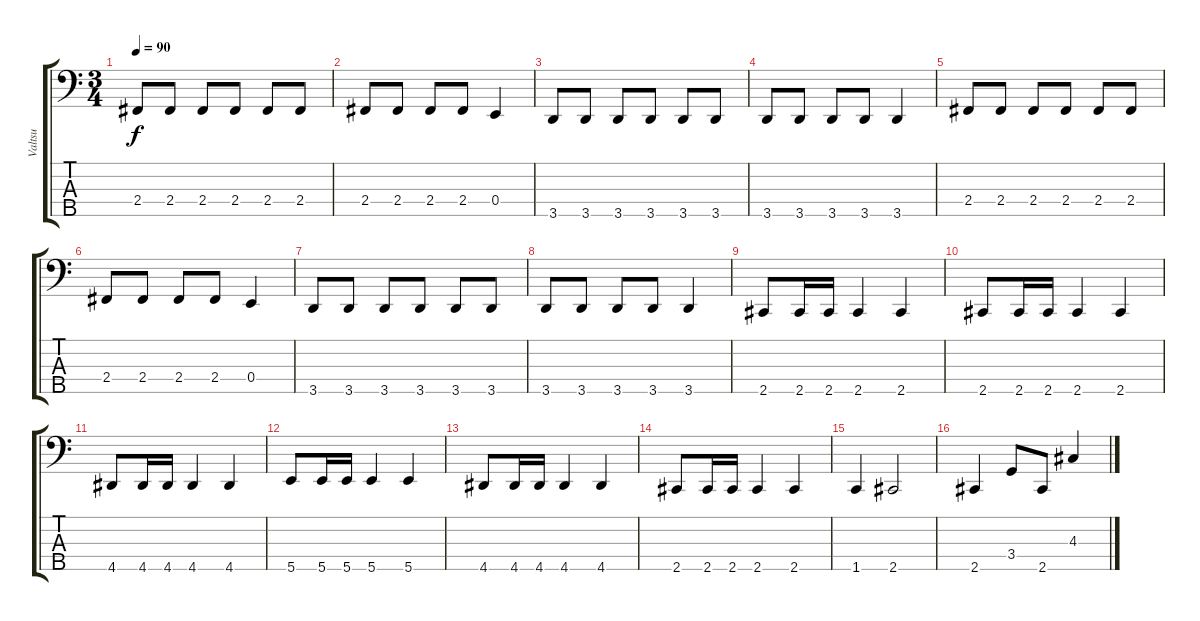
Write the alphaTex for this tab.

\track ("Valtsu" "Valtsu") {instrument electricbasspick}
\staff {score tabs}
\tuning (G2 D2 A1 E1 B0) {hide}
\ts (3 4)
\tempo 90
\clef f4
\ks c
2.4.8{dy f} 2.4.8 2.4.8 2.4.8 2.4.8 2.4.8 |
2.4.8 2.4.8 2.4.8 2.4.8 0.4.4 |
3.5.8 3.5.8 3.5.8 3.5.8 3.5.8 3.5.8 |
3.5.8 3.5.8 3.5.8 3.5.8 3.5.4 |
2.4.8 2.4.8 2.4.8 2.4.8 2.4.8 2.4.8 |
2.4.8 2.4.8 2.4.8 2.4.8 0.4.4 |
3.5.8 3.5.8 3.5.8 3.5.8 3.5.8 3.5.8 |
3.5.8 3.5.8 3.5.8 3.5.8 3.5.4 |
2.5.8 2.5.16 2.5.16 2.5.4 2.5.4 |
2.5.8 2.5.16 2.5.16 2.5.4 2.5.4 |
4.5.8 4.5.16 4.5.16 4.5.4 4.5.4 |
5.5.8 5.5.16 5.5.16 5.5.4 5.5.4 |
4.5.8 4.5.16 4.5.16 4.5.4 4.5.4 |
2.5.8 2.5.16 2.5.16 2.5.4 2.5.4 |
1.5.4 2.5.2 |
2.5.4 3.4.8 2.5.8 4.3.4
